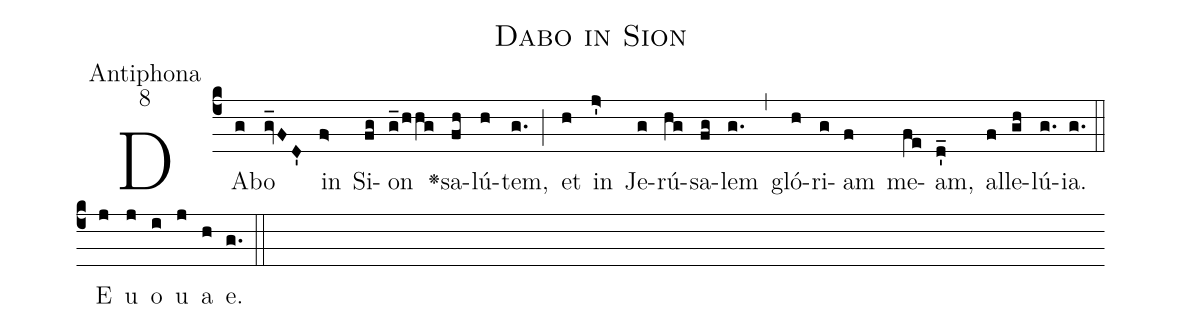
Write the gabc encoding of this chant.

name:Dabo in Sion;
office-part:Antiphona;
mode:8;
%%
(c4) DA(g)bo(gv_FD') in(f>) Si(fg)on(g_/hhg) <v>\greheightstar</v> sa(fh)lú(h)tem,(g.) (;) et(h) in(j>') Je(g)rú(hg)sa(fg)lem(g.) (,) gló(h)ri(g)am(f) me(fe)am,(d_') al(f)le(gh)lú(g.)ia.(g.) (::)
<eu>E(j) u(j) o(i) u(j) a(h) e.</eu>(g.) (::)
